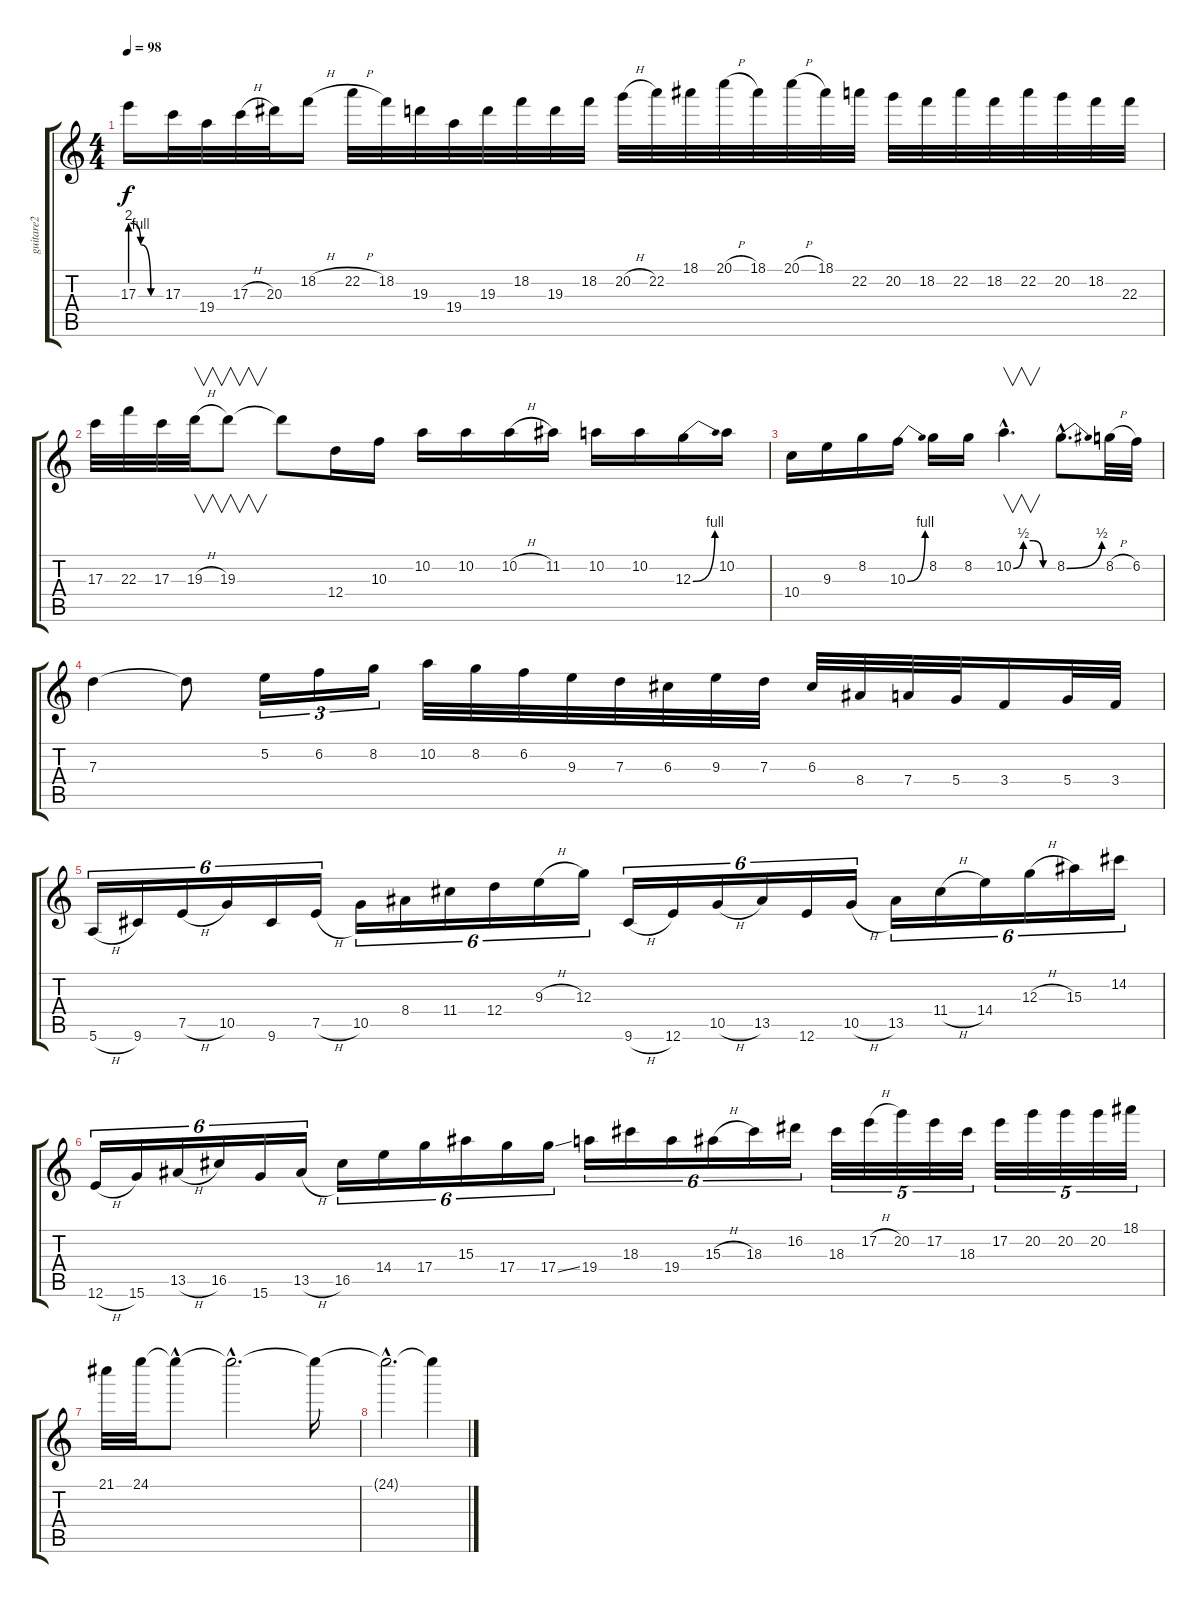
\track ("guitare2" "guitare2") {instrument overdrivenguitar}
\staff {score tabs}
\tuning (E4 B3 G3 D3 A2 E2) {hide}
\ts (4 4)
\tempo 98
\clef g2
\ks c
17.3{be (custom 0 8 20 4 40 0 60 0)}.16{dy f} 17.3.32 19.4.32 17.3{h}.32 20.3.32 18.2{h}.16 22.2{h}.32 18.2.32 19.3.32 19.4.32 19.3.32 18.2.32 19.3.32 18.2.32 20.2{h}.32 22.2.32 18.1.32 20.1{h}.32 18.1.32 20.1{h}.32 18.1.32 22.2.32 20.2.32 18.2.32 22.2.32 18.2.32 22.2.32 20.2.32 18.2.32 22.3.32 |
17.3.32 22.3.32 17.3.32 19.3{h}.32{v} 19.3.8{v} 19.3{t}.8 12.4.16 10.3.16 10.2.16 10.2.16 10.2{h}.16 11.2.16 10.2.16 10.2.16 12.3{be (bend 0 0 60 4)}.16 10.2.16 |
10.4.16 9.3.16 8.2.16 10.3{be (bend 0 0 60 4)}.16 8.2.16 8.2.16 10.2{be (custom 0 0 15 2 30 2 45 0 60 0) hac}.4{v d} 8.2{be (bend 0 0 60 2) hac}.8{d} 8.2{h}.32 6.2.32 |
7.3.4 7.3{t}.8 5.2.16{tu (3 2)} 6.2.16{tu (3 2)} 8.2.16{tu (3 2)} 10.2.32 8.2.32 6.2.32 9.3.32 7.3.32 6.3.32 9.3.32 7.3.32 6.3.32 8.4.32 7.4.32 5.4.32 3.4.16 5.4.32 3.4.32 |
5.6{h}.16{tu (6 4)} 9.6.16{tu (6 4)} 7.5{h}.16{tu (6 4)} 10.5.16{tu (6 4)} 9.6.16{tu (6 4)} 7.5{h}.16{tu (6 4)} 10.5.16{tu (6 4)} 8.4.16{tu (6 4)} 11.4.16{tu (6 4)} 12.4.16{tu (6 4)} 9.3{h}.16{tu (6 4)} 12.3.16{tu (6 4)} 9.6{h}.16{tu (6 4)} 12.6.16{tu (6 4)} 10.5{h}.16{tu (6 4)} 13.5.16{tu (6 4)} 12.6.16{tu (6 4)} 10.5{h}.16{tu (6 4)} 13.5.16{tu (6 4)} 11.4{h}.16{tu (6 4)} 14.4.16{tu (6 4)} 12.3{h}.16{tu (6 4)} 15.3.16{tu (6 4)} 14.2.16{tu (6 4)} |
12.6{h}.16{tu (6 4)} 15.6.16{tu (6 4)} 13.5{h}.16{tu (6 4)} 16.5.16{tu (6 4)} 15.6.16{tu (6 4)} 13.5{h}.16{tu (6 4)} 16.5.16{tu (6 4)} 14.4.16{tu (6 4)} 17.4.16{tu (6 4)} 15.3.16{tu (6 4)} 17.4.16{tu (6 4)} 17.4{ss}.16{tu (6 4)} 19.4.16{tu (6 4)} 18.3.16{tu (6 4)} 19.4.16{tu (6 4)} 15.3{h}.16{tu (6 4)} 18.3.16{tu (6 4)} 16.2.16{tu (6 4)} 18.3.32{tu (5 4)} 17.2{h}.32{tu (5 4)} 20.2.32{tu (5 4)} 17.2.32{tu (5 4)} 18.3.32{tu (5 4)} 17.2.32{tu (5 4)} 20.2.32{tu (5 4)} 20.2.32{tu (5 4)} 20.2.32{tu (5 4)} 18.1.32{tu (5 4)} |
21.1.32 24.1.32 24.1{hac t}.8 24.1{hac t}.2{d} 24.1{t}.16 |
24.1{hac t}.2{d} 24.1{t}.4
